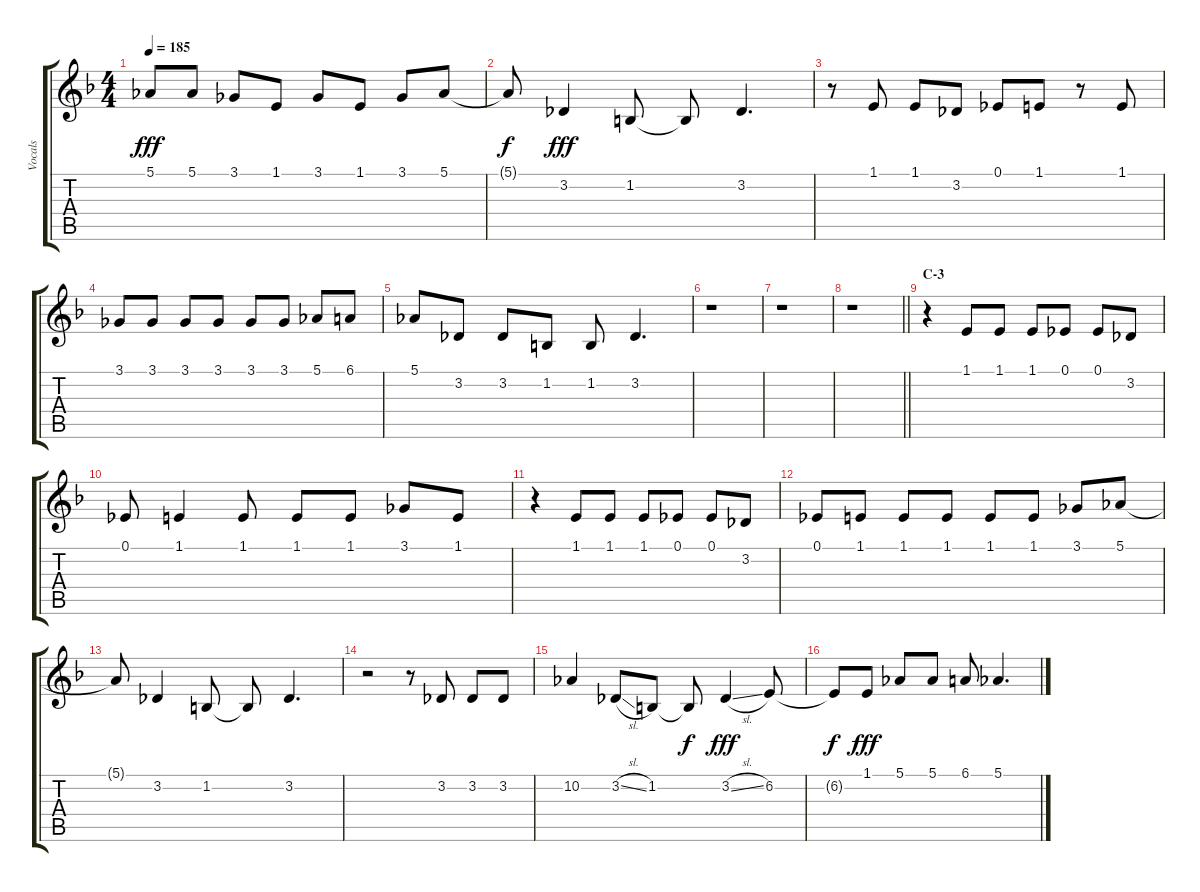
\track ("Vocals" "Vocals") {instrument voiceoohs}
\staff {score tabs}
\tuning (Eb4 Bb3 Gb3 Db3 Ab2 Db2) {hide}
\ts (4 4)
\tempo 185
\clef g2
\ks f
5.1.8{dy fff} 5.1.8 3.1.8 1.1.8 3.1.8 1.1.8 3.1.8 5.1.8 |
5.1{t}.8{dy f} 3.2.4{dy fff} 1.2.8 1.2{t}.8 3.2.4{d} |
r.8 1.1.8 1.1.8 3.2.8 0.1.8 1.1.8 r.8 1.1.8 |
3.1.8 3.1.8 3.1.8 3.1.8 3.1.8 3.1.8 5.1.8 6.1.8 |
5.1.8 3.2.8 3.2.8 1.2.8 1.2.8 3.2.4{d} |
r.1 |
r.1 |
\barLineRight lightlight
r.1 |
\section ("" "C-3")
r.4 1.1.8 1.1.8 1.1.8 0.1.8 0.1.8 3.2.8 |
0.1.8 1.1.4 1.1.8 1.1.8 1.1.8 3.1.8 1.1.8 |
r.4 1.1.8 1.1.8 1.1.8 0.1.8 0.1.8 3.2.8 |
0.1.8 1.1.8 1.1.8 1.1.8 1.1.8 1.1.8 3.1.8 5.1.8 |
5.1{t}.8 3.2.4 1.2.8 1.2{t}.8 3.2.4{d} |
r.2 r.8 3.2.8 3.2.8 3.2.8 |
10.2.4 3.2{sl}.8 1.2.8 1.2{t}.8{dy f} 3.2{sl}.4{dy fff} 6.2.8 |
6.2{t}.8{dy f} 1.1.8{dy fff} 5.1.8 5.1.8 6.1.8 5.1.4{d}
